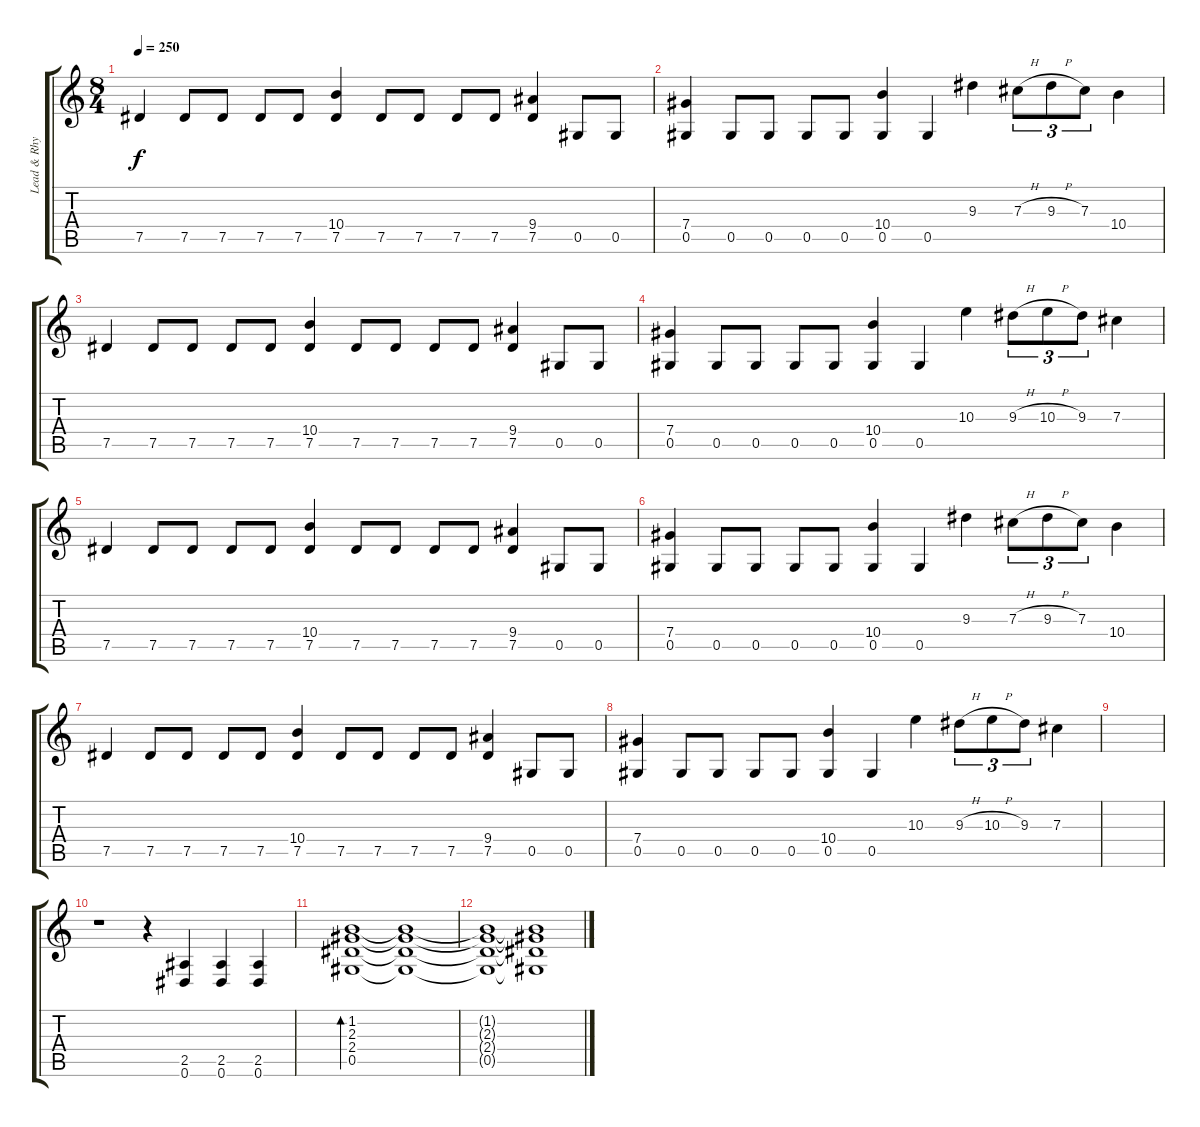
\track ("Lead & Rhythim Guitar" "Lead & Rhy") {instrument distortionguitar}
\staff {score tabs}
\tuning (Eb4 Bb3 Gb3 Db3 Ab2 Eb2) {hide}
\ts (8 4)
\tempo 250
\clef g2
\ks c
7.5.4{dy f instrument electricguitarmuted} 7.5.8 7.5.8 7.5.8 7.5.8 (10.4 7.5).4{instrument distortionguitar} 7.5.8{instrument electricguitarmuted} 7.5.8 7.5.8 7.5.8 (9.4 7.5).4{instrument distortionguitar} 0.5.8 0.5.8 |
(7.4 0.5).4{instrument distortionguitar} 0.5.8{instrument electricguitarmuted} 0.5.8 0.5.8 0.5.8 (10.4 0.5).4{instrument distortionguitar} 0.5.4{instrument electricguitarmuted} 9.3.4{instrument distortionguitar} 7.3{h}.8{tu (3 2)} 9.3{h}.8{tu (3 2)} 7.3.8{tu (3 2)} 10.4.4 |
7.5.4{instrument electricguitarmuted} 7.5.8 7.5.8 7.5.8 7.5.8 (10.4 7.5).4{instrument distortionguitar} 7.5.8{instrument electricguitarmuted} 7.5.8 7.5.8 7.5.8 (9.4 7.5).4{instrument distortionguitar} 0.5.8{instrument electricguitarmuted} 0.5.8 |
(7.4 0.5).4{instrument distortionguitar} 0.5.8{instrument electricguitarmuted} 0.5.8 0.5.8 0.5.8 (10.4 0.5).4{instrument distortionguitar} 0.5.4{instrument electricguitarmuted} 10.3.4{instrument distortionguitar} 9.3{h}.8{tu (3 2)} 10.3{h}.8{tu (3 2)} 9.3.8{tu (3 2)} 7.3.4 |
7.5.4{instrument electricguitarmuted} 7.5.8 7.5.8 7.5.8 7.5.8 (10.4 7.5).4{instrument distortionguitar} 7.5.8{instrument electricguitarmuted} 7.5.8 7.5.8 7.5.8 (9.4 7.5).4{instrument distortionguitar} 0.5.8 0.5.8 |
(7.4 0.5).4{instrument distortionguitar} 0.5.8{instrument electricguitarmuted} 0.5.8 0.5.8 0.5.8 (10.4 0.5).4{instrument distortionguitar} 0.5.4{instrument electricguitarmuted} 9.3.4{instrument distortionguitar} 7.3{h}.8{tu (3 2)} 9.3{h}.8{tu (3 2)} 7.3.8{tu (3 2)} 10.4.4 |
7.5.4{instrument electricguitarmuted} 7.5.8 7.5.8 7.5.8 7.5.8 (10.4 7.5).4{instrument distortionguitar} 7.5.8{instrument electricguitarmuted} 7.5.8 7.5.8 7.5.8 (9.4 7.5).4{instrument distortionguitar} 0.5.8{instrument electricguitarmuted} 0.5.8 |
(7.4 0.5).4{instrument distortionguitar} 0.5.8{instrument electricguitarmuted} 0.5.8 0.5.8 0.5.8 (10.4 0.5).4{instrument distortionguitar} 0.5.4{instrument electricguitarmuted} 10.3.4{instrument distortionguitar} 9.3{h}.8{tu (3 2)} 10.3{h}.8{tu (3 2)} 9.3.8{tu (3 2)} 7.3.4 |
|
r.1 r.4 (2.5 0.6).4{instrument electricguitarmuted} (2.5 0.6).4 (2.5 0.6).4 |
(1.2 2.3 2.4 0.5).1{bd 480 instrument distortionguitar} (1.2{t} 2.3{t} 2.4{t} 0.5{t}).1 |
(1.2{t} 2.3{t} 2.4{t} 0.5{t}).1{volume 0} (1.2{t} 2.3{t} 2.4{t} 0.5{t}).1
